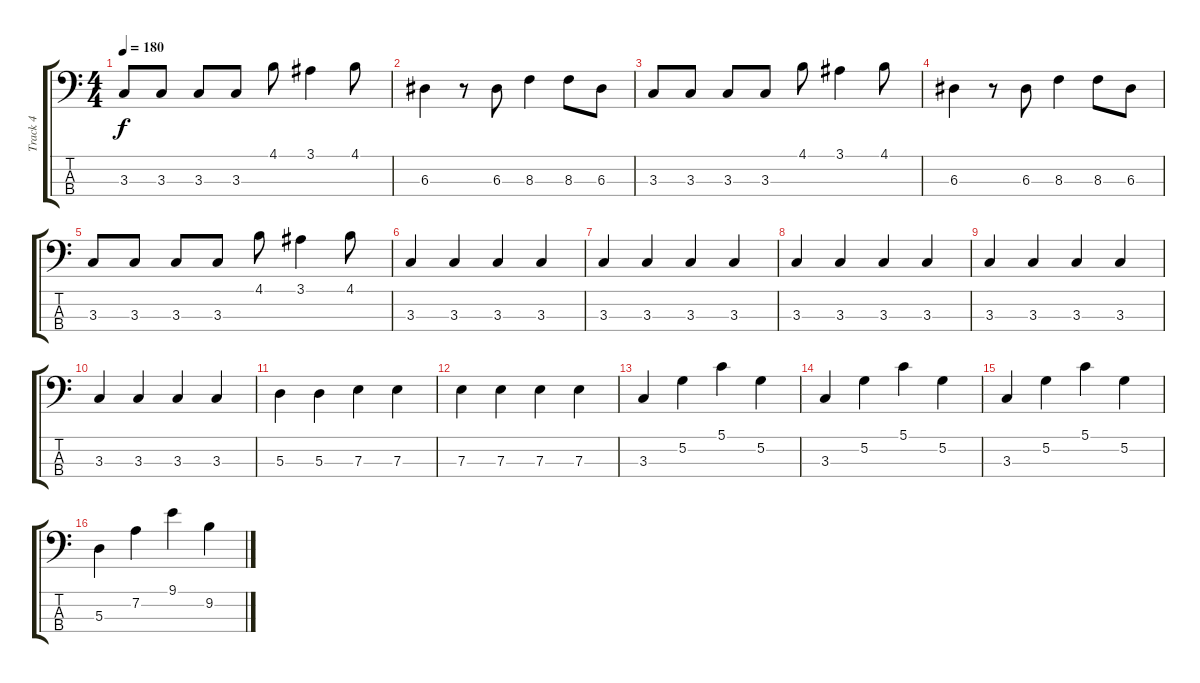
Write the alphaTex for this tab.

\track ("Track 4" "Track 4") {instrument electricbassfinger}
\staff {score tabs}
\tuning (G2 D2 A1 E1) {hide}
\ts (4 4)
\tempo 180
\clef f4
\ks c
3.3.8{dy f} 3.3.8 3.3.8 3.3.8 4.1.8 3.1.4 4.1.8 |
6.3.4 r.8 6.3.8 8.3.4 8.3.8 6.3.8 |
3.3.8 3.3.8 3.3.8 3.3.8 4.1.8 3.1.4 4.1.8 |
6.3.4 r.8 6.3.8 8.3.4 8.3.8 6.3.8 |
3.3.8 3.3.8 3.3.8 3.3.8 4.1.8 3.1.4 4.1.8 |
3.3.4 3.3.4 3.3.4 3.3.4 |
3.3.4 3.3.4 3.3.4 3.3.4 |
3.3.4 3.3.4 3.3.4 3.3.4 |
3.3.4 3.3.4 3.3.4 3.3.4 |
3.3.4 3.3.4 3.3.4 3.3.4 |
5.3.4 5.3.4 7.3.4 7.3.4 |
7.3.4 7.3.4 7.3.4 7.3.4 |
3.3.4 5.2.4 5.1.4 5.2.4 |
3.3.4 5.2.4 5.1.4 5.2.4 |
3.3.4 5.2.4 5.1.4 5.2.4 |
5.3.4 7.2.4 9.1.4 9.2.4
